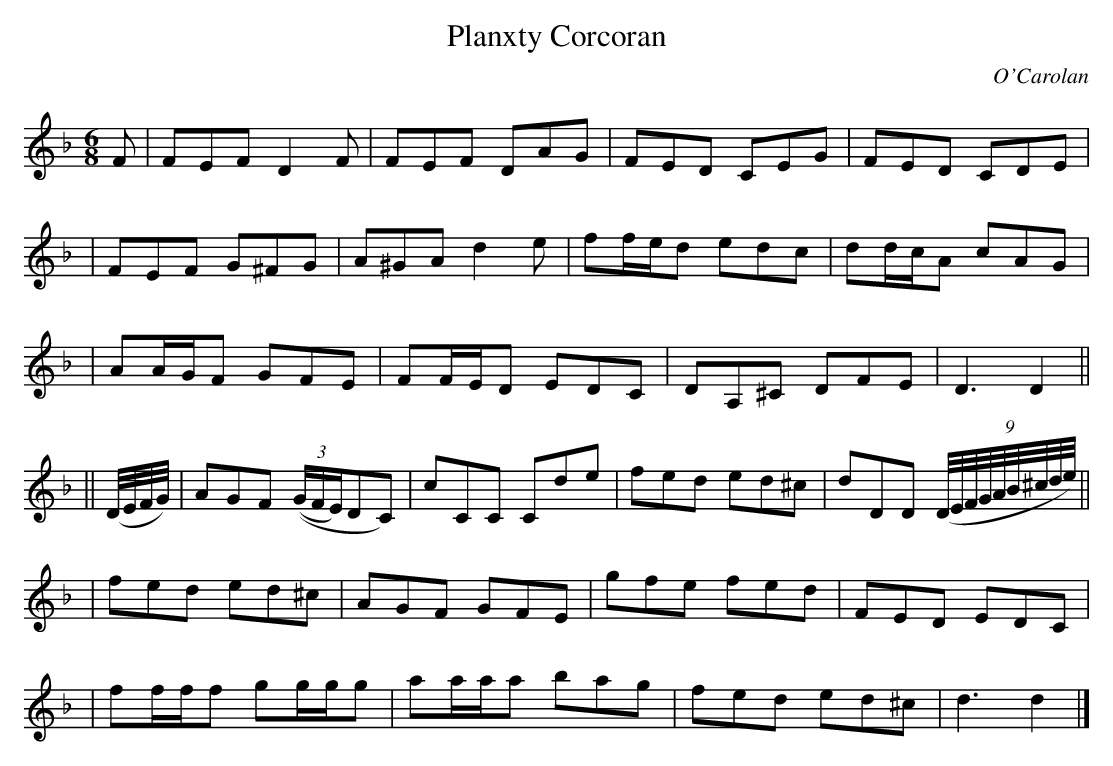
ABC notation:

X:1
T: Planxty Corcoran
C:O'Carolan
M:6/8
L:1/8
K:Dm
F \
| FEF D2F | FEF DAG | FED CEG | FED CDE |
| FEF G^FG | A^GA d2e | ff/e/d edc | dd/c/A cAG |
| AA/G/F GFE | FF/E/D EDC | DA,^C DFE | D3 D2 ||
|| (D//E//F//G//) \
| AGF (((3G/F/E/)DC) | cCC Cde | fed ed^c | dDD ((9D//E//F//G//A//B//^c//d//e//) ||
| fed ed^c | AGF GFE | gfe fed | FED EDC |
| ff/f/f gg/g/g | aa/a/a bag | fed ed^c | d3 d2 |]
